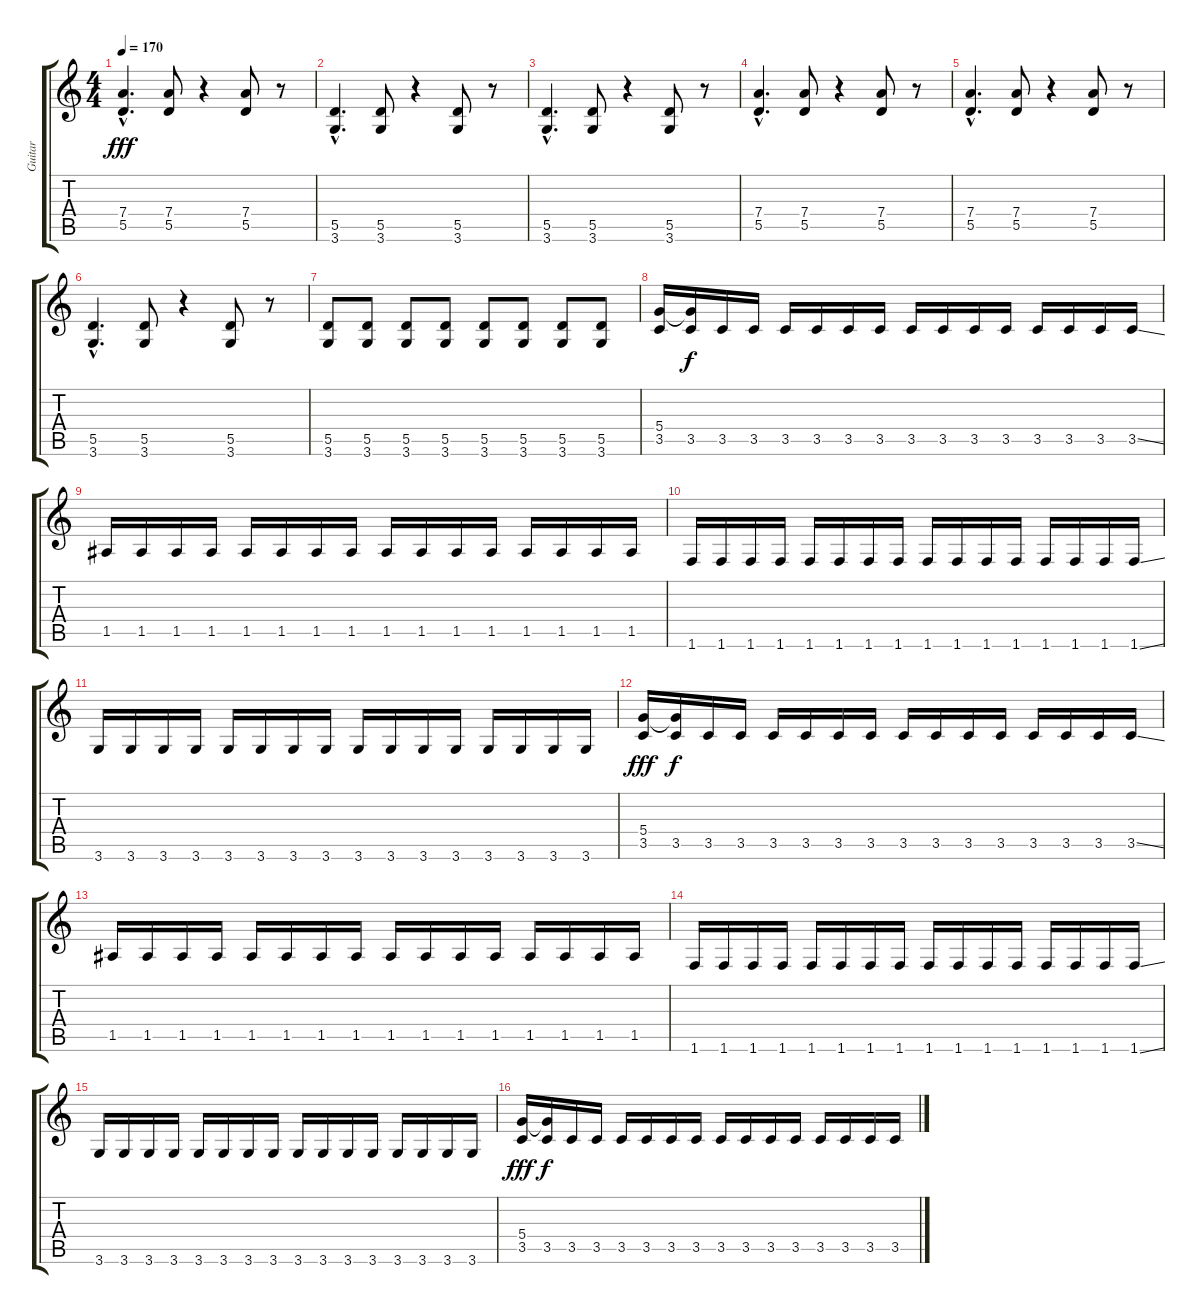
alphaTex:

\track ("Guitar" "Guitar") {instrument distortionguitar}
\staff {score tabs}
\tuning (E4 B3 G3 D3 A2 E2) {hide}
\ts (4 4)
\tempo 170
\clef g2
\ks c
(7.4{hac} 5.5{hac}).4{d dy fff} (7.4 5.5).8 r.4 (7.4 5.5).8 r.8 |
(5.5{hac} 3.6{hac}).4{d} (5.5 3.6).8 r.4 (5.5 3.6).8 r.8 |
(5.5{hac} 3.6{hac}).4{d} (5.5 3.6).8 r.4 (5.5 3.6).8 r.8 |
(7.4{hac} 5.5{hac}).4{d} (7.4 5.5).8 r.4 (7.4 5.5).8 r.8 |
(7.4{hac} 5.5{hac}).4{d} (7.4 5.5).8 r.4 (7.4 5.5).8 r.8 |
(5.5{hac} 3.6{hac}).4{d} (5.5 3.6).8 r.4 (5.5 3.6).8 r.8 |
(5.5 3.6).8 (5.5 3.6).8 (5.5 3.6).8 (5.5 3.6).8 (5.5 3.6).8 (5.5 3.6).8 (5.5 3.6).8 (5.5 3.6).8 |
(5.4 3.5).16 (5.4{t} 3.5).16{dy f} 3.5.16 3.5.16 3.5.16 3.5.16 3.5.16 3.5.16 3.5.16 3.5.16 3.5.16 3.5.16 3.5.16 3.5.16 3.5.16 3.5{ss}.16 |
1.5.16 1.5.16 1.5.16 1.5.16 1.5.16 1.5.16 1.5.16 1.5.16 1.5.16 1.5.16 1.5.16 1.5.16 1.5.16 1.5.16 1.5.16 1.5.16 |
1.6.16 1.6.16 1.6.16 1.6.16 1.6.16 1.6.16 1.6.16 1.6.16 1.6.16 1.6.16 1.6.16 1.6.16 1.6.16 1.6.16 1.6.16 1.6{ss}.16 |
3.6.16 3.6.16 3.6.16 3.6.16 3.6.16 3.6.16 3.6.16 3.6.16 3.6.16 3.6.16 3.6.16 3.6.16 3.6.16 3.6.16 3.6.16 3.6.16 |
(5.4 3.5).16{dy fff} (5.4{t} 3.5).16{dy f} 3.5.16 3.5.16 3.5.16 3.5.16 3.5.16 3.5.16 3.5.16 3.5.16 3.5.16 3.5.16 3.5.16 3.5.16 3.5.16 3.5{ss}.16 |
1.5.16 1.5.16 1.5.16 1.5.16 1.5.16 1.5.16 1.5.16 1.5.16 1.5.16 1.5.16 1.5.16 1.5.16 1.5.16 1.5.16 1.5.16 1.5.16 |
1.6.16 1.6.16 1.6.16 1.6.16 1.6.16 1.6.16 1.6.16 1.6.16 1.6.16 1.6.16 1.6.16 1.6.16 1.6.16 1.6.16 1.6.16 1.6{ss}.16 |
3.6.16 3.6.16 3.6.16 3.6.16 3.6.16 3.6.16 3.6.16 3.6.16 3.6.16 3.6.16 3.6.16 3.6.16 3.6.16 3.6.16 3.6.16 3.6.16 |
(5.4 3.5).16{dy fff} (5.4{t} 3.5).16{dy f} 3.5.16 3.5.16 3.5.16 3.5.16 3.5.16 3.5.16 3.5.16 3.5.16 3.5.16 3.5.16 3.5.16 3.5.16 3.5.16 3.5{ss}.16
